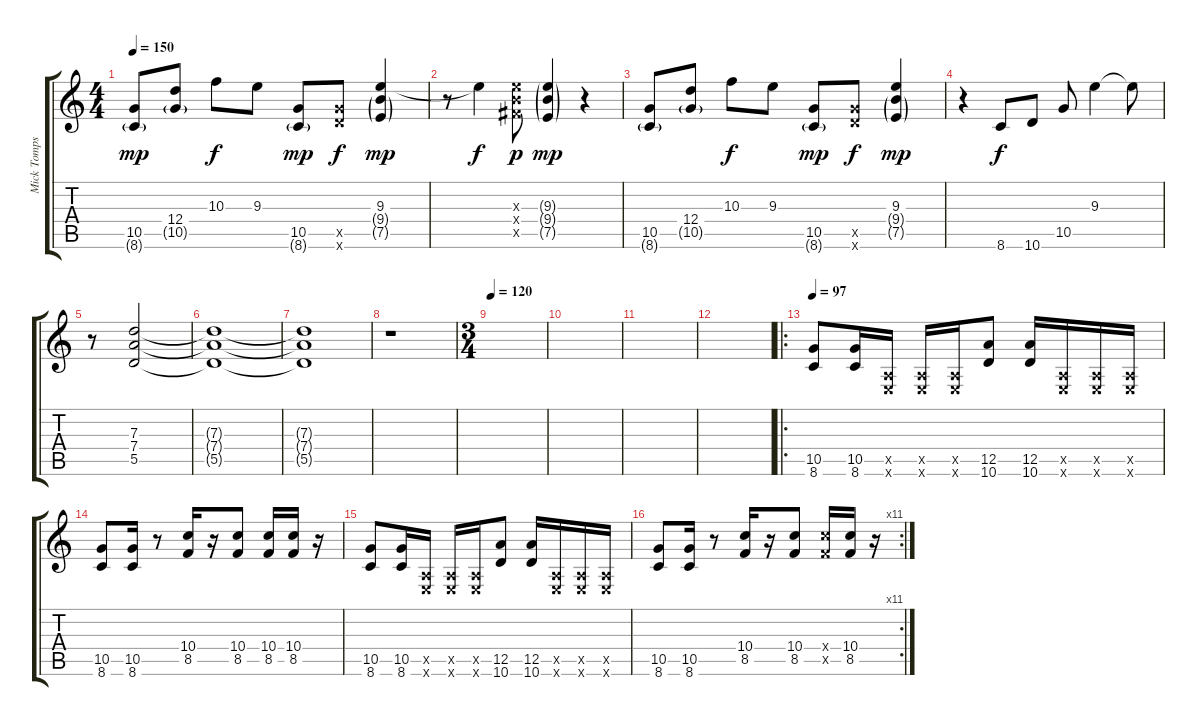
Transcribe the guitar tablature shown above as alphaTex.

\track ("Mick Tompson" "Mick Tomps") {instrument electricguitarjazz}
\staff {score tabs}
\tuning (E4 B3 G3 D3 A2 E2) {hide}
\ts (4 4)
\tempo 150
\clef g2
\ks c
(10.5 8.6{g}).8{dy mp} (12.4 10.5{g}).8 10.3.8{dy f} 9.3.8 (10.5 8.6{g}).8{dy mp} (10.5{x} 10.6{x}).8{dy f} (9.3 9.4{g} 7.5{g}).4{dy mp} |
r.8 9.3{t}.4{dy f} (9.3{x} 9.4{x} 9.5{x}).8{dy p} (9.3{g} 9.4{g} 7.5{g}).4{dy mp} r.4 |
(10.5 8.6{g}).8 (12.4 10.5{g}).8 10.3.8{dy f} 9.3.8 (10.5 8.6{g}).8{dy mp} (10.5{x} 10.6{x}).8{dy f} (9.3 9.4{g} 7.5{g}).4{dy mp} |
r.4 8.6.8{dy f} 10.6.8 10.5.8 9.3.4 9.3{t}.8 |
r.8 (7.3 7.4 5.5).2 |
(7.3{t} 7.4{t} 5.5{t}).1 |
(7.3{t} 7.4{t} 5.5{t}).1 |
r.1 |
\ts (3 4)
\tempo 120
|
|
|
|
\ro
\tempo 97
(10.5 8.6).8 (10.5 8.6).16 (0.5{x} 0.6{x}).16 (0.5{x} 0.6{x}).16 (0.5{x} 0.6{x}).16 (12.5 10.6).8 (12.5 10.6).16 (0.5{x} 0.6{x}).16 (0.5{x} 0.6{x}).16 (0.5{x} 0.6{x}).16 |
(10.5 8.6).8 (10.5 8.6).16 r.8 (10.4 8.5).16 r.16 (10.4 8.5).8 (10.4 8.5).16 (10.4 8.5).16 r.16 |
(10.5 8.6).8 (10.5 8.6).16 (0.5{x} 0.6{x}).16 (0.5{x} 0.6{x}).16 (0.5{x} 0.6{x}).16 (12.5 10.6).8 (12.5 10.6).16 (0.5{x} 0.6{x}).16 (0.5{x} 0.6{x}).16 (0.5{x} 0.6{x}).16 |
\rc 11
(10.5 8.6).8 (10.5 8.6).16 r.8 (10.4 8.5).16 r.16 (10.4 8.5).8 (10.4{x} 8.5{x}).16 (10.4 8.5).16 r.16
